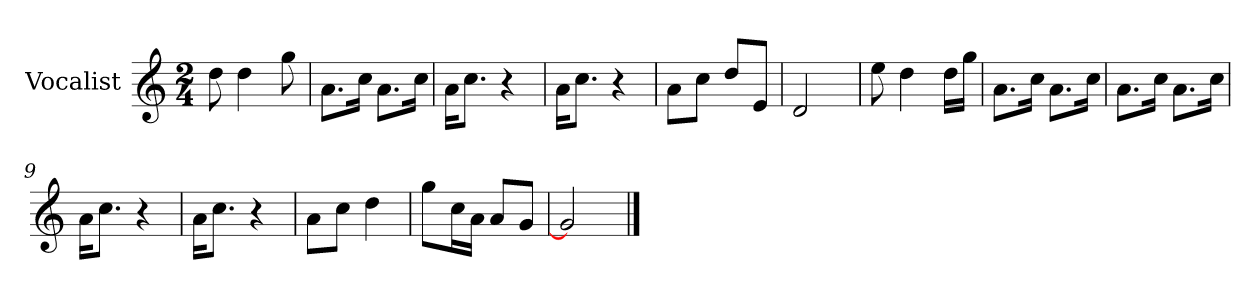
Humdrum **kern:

**kern
*part1
*staff1
*I"Vocalist
*k[]
*C:
*M2/4
=
8dd
4dd
8gg
=1
8.aL
16ccJk
8.aL
16ccJk
=2
16aKL
8.ccJ
4r
=3
16aKL
8.ccJ
4r
=4
8aL
8ccJ
8ddL
8eJ
=5
2d
=6
8ee
4dd
16ddLL
16ggJJ
=7
8.aL
16ccJk
8.aL
16ccJk
=8
8.aL
16ccJk
8.aL
16ccJk
=9
16aKL
8.ccJ
4r
=10
16aKL
8.ccJ
4r
=11
8aL
8ccJ
4dd
=12
8ggL
16ccL
16aJJ
8aL
8gJ
=13
2g]
==
*-
